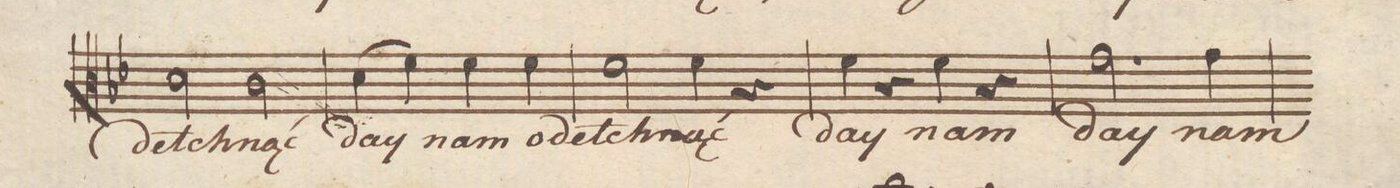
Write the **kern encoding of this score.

**kern	**text	**dynam
*I"Alto.	*	*
*clefC3	*	*
*k[b-e-]	*	*
*met(c|)	*	*
*M2/2	*	*
2d\	-detch-	.
2c\	-nąć	.
=57	=57	=57
(4d\	day	.
4f\)	.	.
4f\	nam	.
4f\	o-	.
=58	=58	=58
2f\	-detch-	.
4f\	-nąć	.
4r	.	.
=59	=59	=59
4f\	day	f
4r	.	.
4f\	nam	.
4r	.	.
=60	=60	=60
2.g\	day	.
4g\	nam	.
=61	=61	=61
*-	*-	*-
